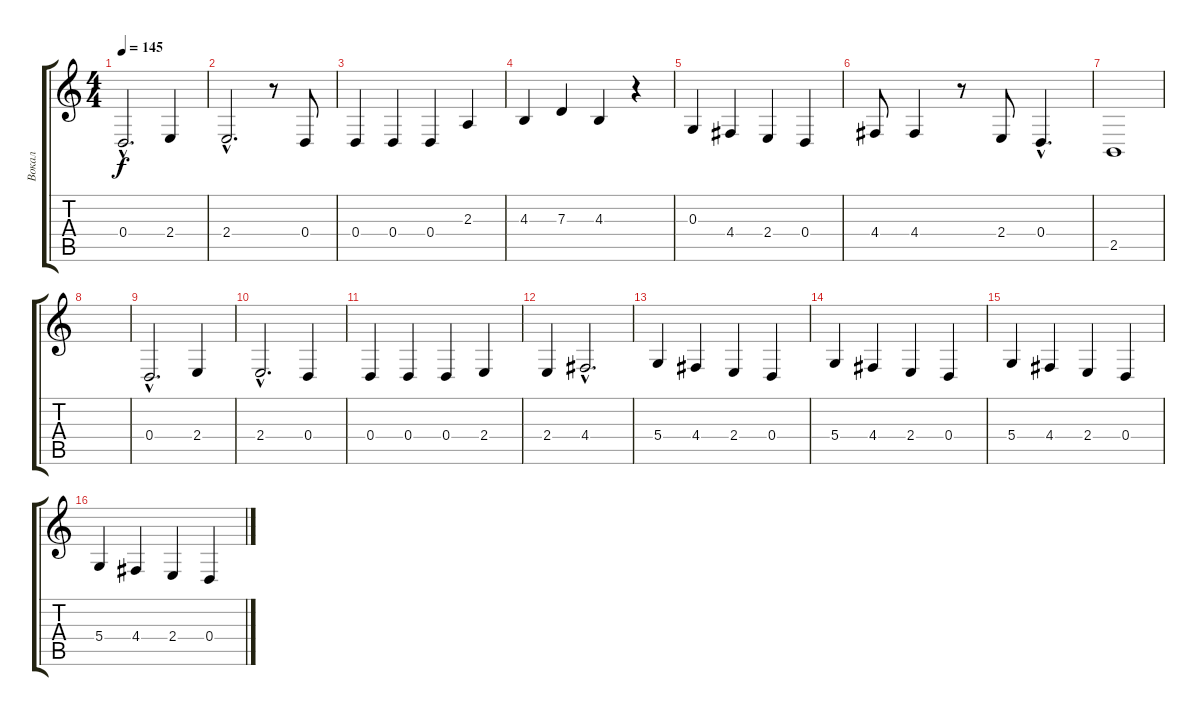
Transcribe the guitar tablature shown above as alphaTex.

\track ("Вокал" "Вокал") {instrument bassoon}
\staff {score tabs}
\tuning (E4 B3 G3 D3 A2 E2) {hide}
\ts (4 4)
\tempo 145
\clef g2
\ks c
0.4{hac}.2{d dy f} 2.4.4 |
2.4{hac}.2{d} r.8 0.4.8 |
0.4.4 0.4.4 0.4.4 2.3.4 |
4.3.4 7.3.4 4.3.4 r.4 |
0.3.4 4.4.4 2.4.4 0.4.4 |
4.4.8 4.4.4 r.8 2.4.8 0.4{hac}.4{d} |
2.5.1 |
|
0.4{hac}.2{d} 2.4.4 |
2.4{hac}.2{d} 0.4.4 |
0.4.4 0.4.4 0.4.4 2.4.4 |
2.4.4 4.4{hac}.2{d} |
5.4.4 4.4.4 2.4.4 0.4.4 |
5.4.4 4.4.4 2.4.4 0.4.4 |
5.4.4 4.4.4 2.4.4 0.4.4 |
5.4.4 4.4.4 2.4.4 0.4.4
